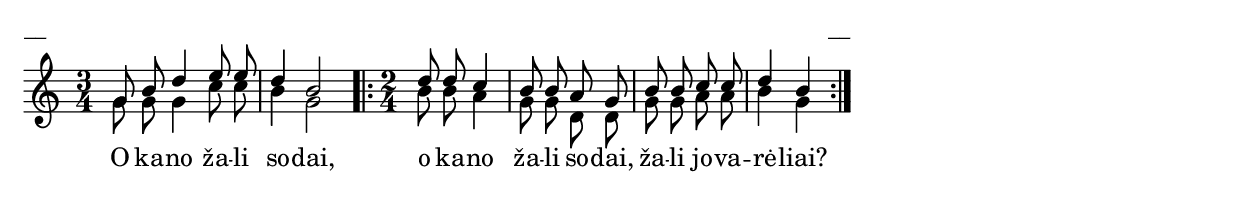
\version "2.13.16"
%\header {
%    title = "O kano žali sodai"
%}
% "Skamba, skamba kankliai, 1993"
\paper {
line-width = 14\cm
left-margin = 0.4\cm
between-system-padding = 0.1\cm
between-system-space = 0.1\cm
}
\layout {
indent = #0
ragged-last = ##f
}


voiceA = \relative c' {
\clef "treble"
\key c \major
\time 3/4
g'8 b d4 e8 e | d4 b2 
\repeat volta 2 {
\time 2/4
d8 d c4 | b8 b a g | b8 b c c | d4 b 
}
} 

lyricA = \lyricmode {
O ka -- no ža -- li so -- dai, 
o ka -- no ža -- li so -- dai, ža -- li jo -- va -- rė -- liai?
}

voiceB = \relative c' {
\clef "treble"
\key c \major
\time 3/4 
g'8 g g4 c8 c | b4 g2
\repeat volta 2 {
\time 2/4
b8 b a4 | g8 g d d | g8 g a a | b4 g
} 
} 

fullScore = <<
\new Staff {
<<
\new Voice = "voiceA" { \voiceOne \autoBeamOff \voiceA }
\lyricsto "voiceA" \new Lyrics \lyricA
\new Voice = "voiceB" { \voiceTwo \autoBeamOff \voiceB }
>>
}
>>

\score {
\fullScore
\header { piece = "__" opus = "__" }
}
\markup { \with-color #(x11-color 'white) \sans \smaller "__" }
\score {
\unfoldRepeats
\fullScore
\midi {
\context { \Staff \remove "Staff_performer" }
\context { \Voice \consists "Staff_performer" }
}
}


